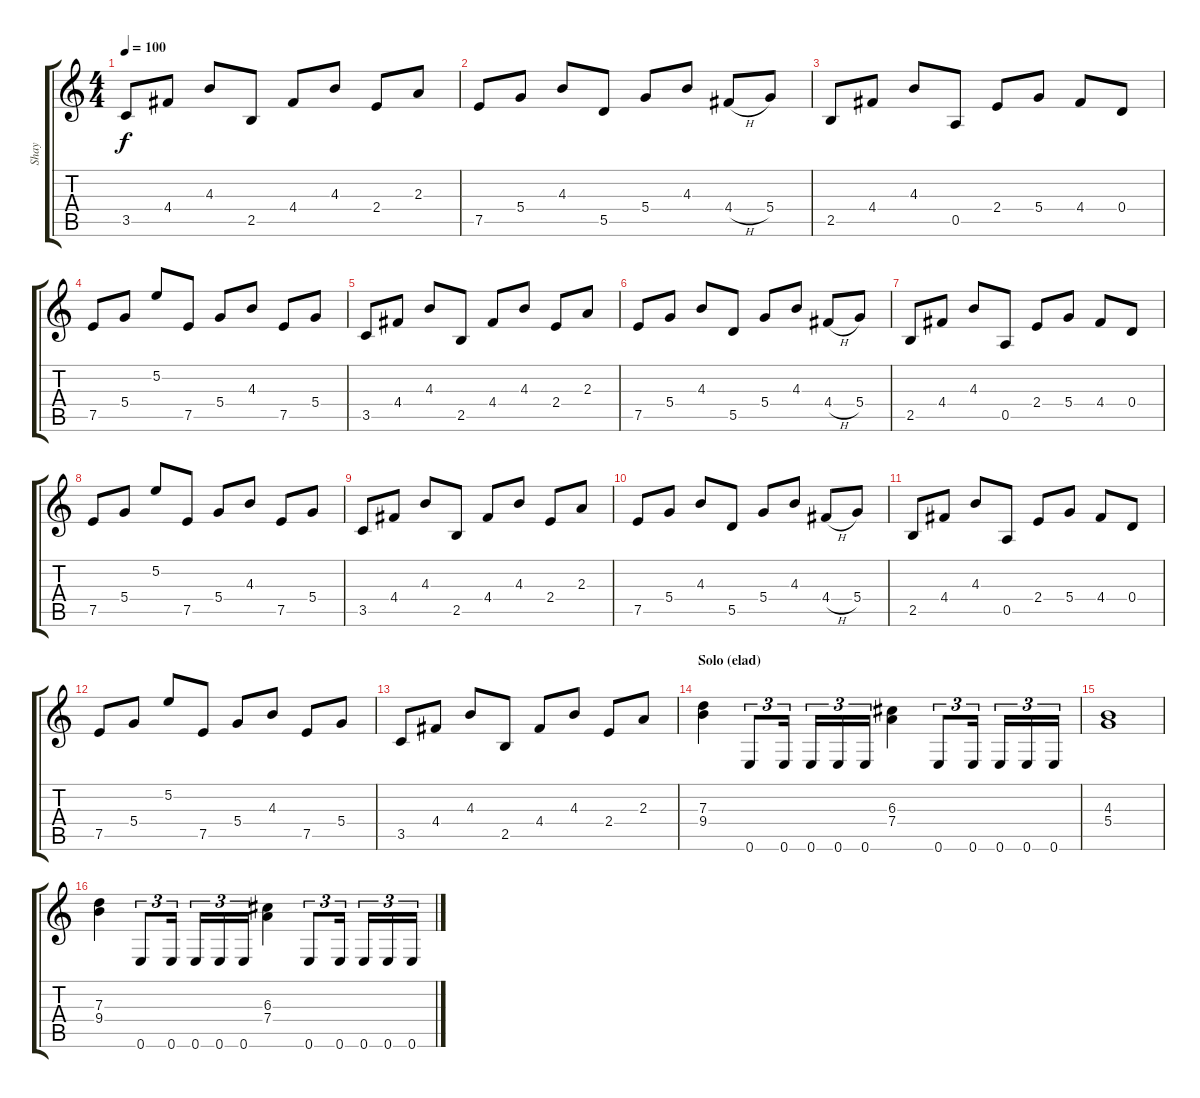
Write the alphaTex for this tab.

\track ("Shay" "Shay") {instrument distortionguitar}
\staff {score tabs}
\tuning (E4 B3 G3 D3 A2 E2) {hide}
\ts (4 4)
\tempo 100
\clef g2
\ks c
3.5.8{dy f} 4.4.8 4.3.8 2.5.8 4.4.8 4.3.8 2.4.8 2.3.8 |
7.5.8{instrument acousticguitarsteel} 5.4.8 4.3.8 5.5.8 5.4.8 4.3.8 4.4{h}.8 5.4.8 |
2.5.8 4.4.8 4.3.8 0.5.8 2.4.8 5.4.8 4.4.8 0.4.8 |
7.5.8 5.4.8 5.2.8 7.5.8 5.4.8 4.3.8 7.5.8 5.4.8 |
3.5.8 4.4.8 4.3.8 2.5.8 4.4.8 4.3.8 2.4.8 2.3.8 |
7.5.8{instrument acousticguitarsteel} 5.4.8 4.3.8 5.5.8 5.4.8 4.3.8 4.4{h}.8 5.4.8 |
2.5.8 4.4.8 4.3.8 0.5.8 2.4.8 5.4.8 4.4.8 0.4.8 |
7.5.8 5.4.8 5.2.8 7.5.8 5.4.8 4.3.8 7.5.8 5.4.8 |
3.5.8 4.4.8 4.3.8 2.5.8 4.4.8 4.3.8 2.4.8 2.3.8 |
7.5.8{instrument acousticguitarsteel} 5.4.8 4.3.8 5.5.8 5.4.8 4.3.8 4.4{h}.8 5.4.8 |
2.5.8 4.4.8 4.3.8 0.5.8 2.4.8 5.4.8 4.4.8 0.4.8 |
7.5.8 5.4.8 5.2.8 7.5.8 5.4.8 4.3.8 7.5.8 5.4.8 |
3.5.8 4.4.8 4.3.8 2.5.8 4.4.8 4.3.8 2.4.8 2.3.8 |
\section ("" "Solo (elad)")
(7.3 9.4).4{instrument distortionguitar} 0.6.8{tu (3 2)} 0.6.16{tu (3 2)} 0.6.16{tu (3 2)} 0.6.16{tu (3 2)} 0.6.16{tu (3 2)} (6.3 7.4).4 0.6.8{tu (3 2)} 0.6.16{tu (3 2)} 0.6.16{tu (3 2)} 0.6.16{tu (3 2)} 0.6.16{tu (3 2)} |
(4.3 5.4).1 |
(7.3 9.4).4 0.6.8{tu (3 2)} 0.6.16{tu (3 2)} 0.6.16{tu (3 2)} 0.6.16{tu (3 2)} 0.6.16{tu (3 2)} (6.3 7.4).4 0.6.8{tu (3 2)} 0.6.16{tu (3 2)} 0.6.16{tu (3 2)} 0.6.16{tu (3 2)} 0.6.16{tu (3 2)}
